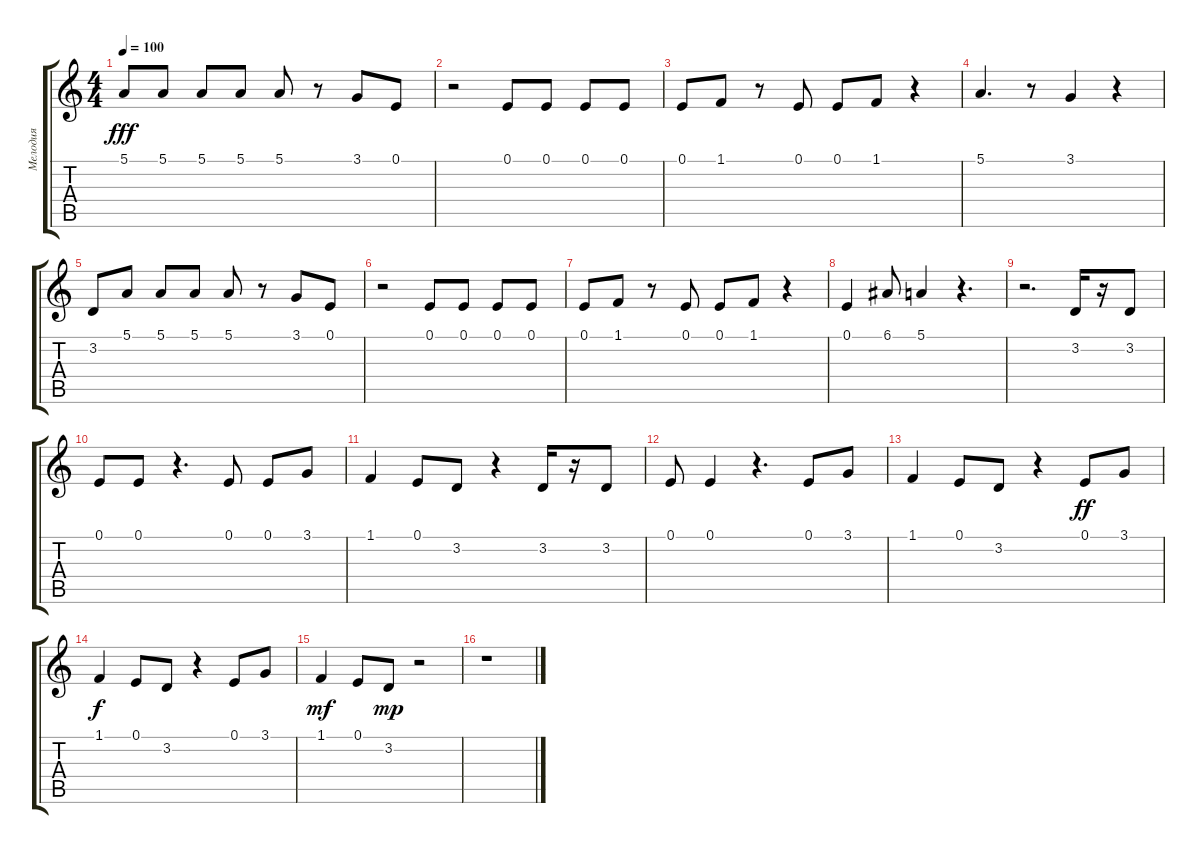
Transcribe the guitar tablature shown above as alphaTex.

\track ("Мелодия" "Мелодия") {instrument electricpiano1}
\staff {score tabs}
\tuning (E4 B3 G3 D3 A2 E2) {hide}
\ts (4 4)
\tempo 100
\clef g2
\ks c
5.1.8{dy fff} 5.1.8 5.1.8 5.1.8 5.1.8 r.8 3.1.8 0.1.8 |
r.2 0.1.8 0.1.8 0.1.8 0.1.8 |
0.1.8 1.1.8 r.8 0.1.8 0.1.8 1.1.8 r.4 |
5.1.4{d} r.8 3.1.4 r.4 |
3.2.8 5.1.8 5.1.8 5.1.8 5.1.8 r.8 3.1.8 0.1.8 |
r.2 0.1.8 0.1.8 0.1.8 0.1.8 |
0.1.8 1.1.8 r.8 0.1.8 0.1.8 1.1.8 r.4 |
0.1.4 6.1.8 5.1.4 r.4{d} |
r.2{d} 3.2.16 r.16 3.2.8 |
0.1.8 0.1.8 r.4{d} 0.1.8 0.1.8 3.1.8 |
1.1.4 0.1.8 3.2.8 r.4 3.2.16 r.16 3.2.8 |
0.1.8 0.1.4 r.4{d} 0.1.8 3.1.8 |
1.1.4 0.1.8 3.2.8 r.4 0.1.8{dy ff} 3.1.8 |
1.1.4{dy f} 0.1.8 3.2.8 r.4 0.1.8 3.1.8 |
1.1.4{dy mf} 0.1.8 3.2.8{dy mp} r.2 |
r.1
